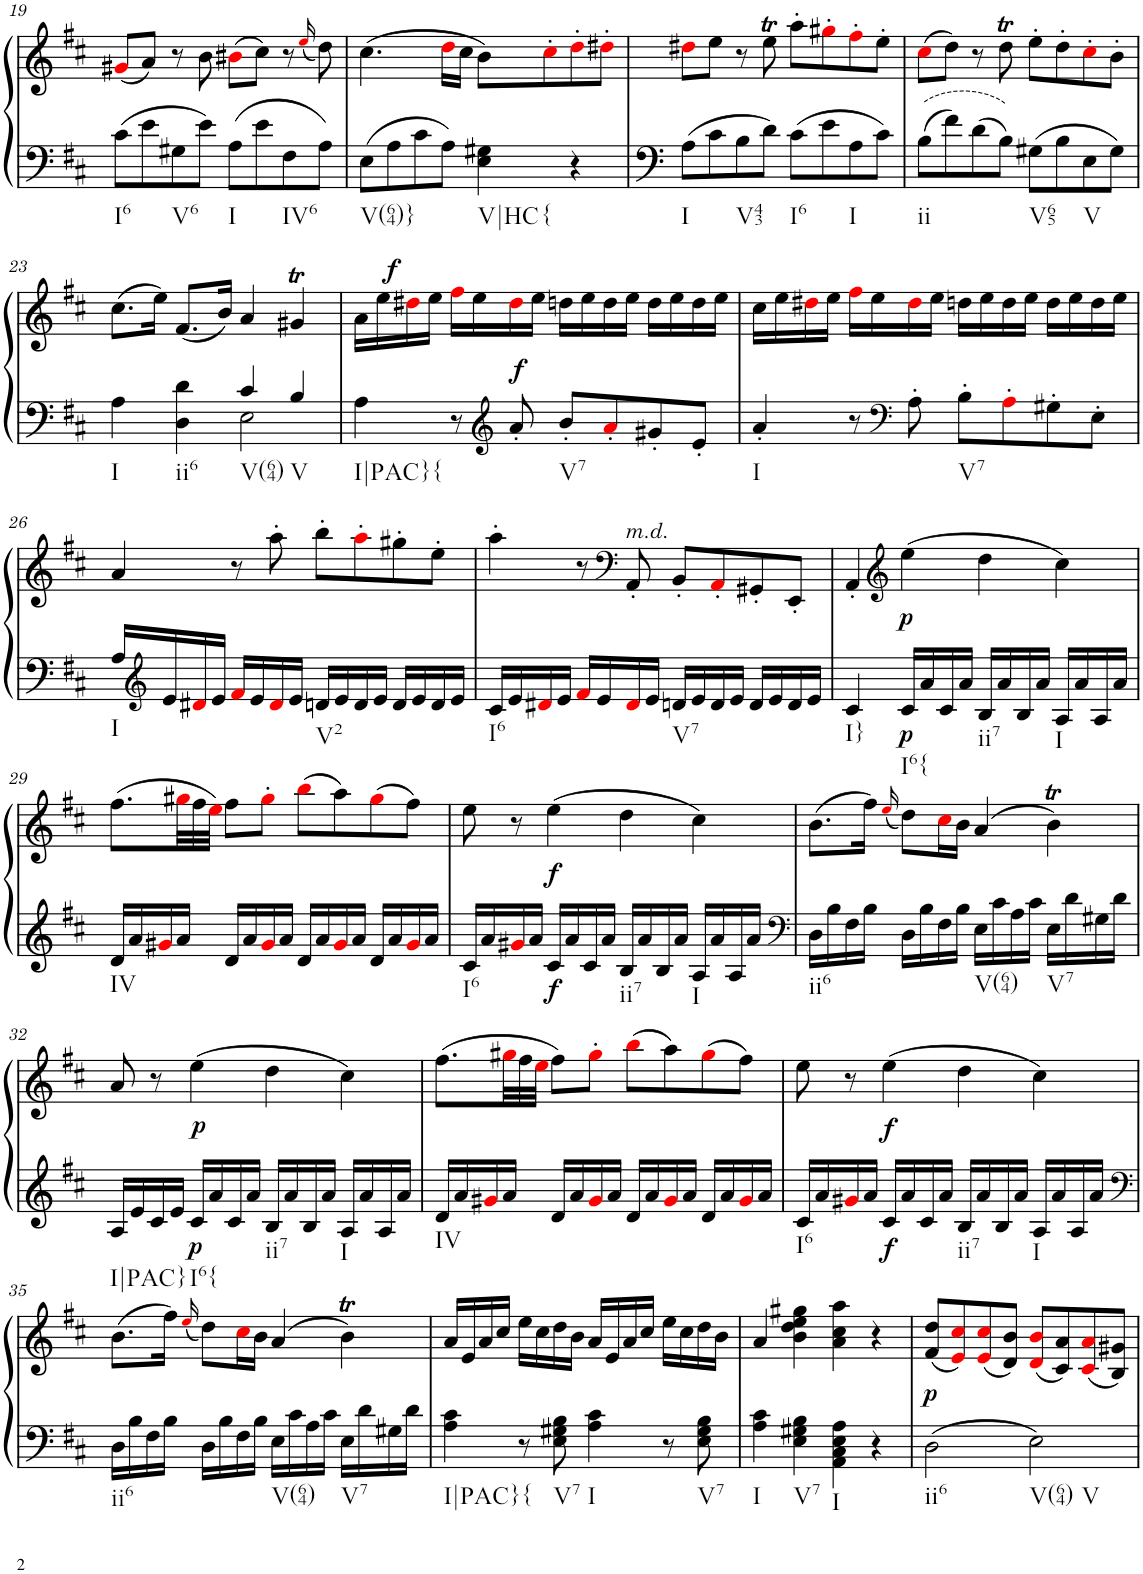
**kern	**kern	**dynam
*part1	*part1	*part1
*staff2	*staff1	*staff1/2
*I"Piano, Piano right	*	*
*I'Pno.	*	*
!!LO:PB:g=z
*clefF4	*clefG2	*
*k[f#c#]	*k[f#c#]	*
*M4/4	*M4/4	*
*met(c)	*met(c)	*
=19	=19	=19
!LO:TX:b:t=I6	!	!
8c#\L	(8g#Xi/L	.
8e\	8a/J)	.
!LO:TX:b:t=V6	!	!
8G#X\	8r	.
8e\J	8b\	.
!LO:TX:b:t=I	!	!
8A\L	(8b#Xi\L	.
8e\	8cc#\J)	.
!LO:TX:b:t=IV6	!	!
8F#\	8r	.
.	(16qeei/	.
8A\J	8dd\)	.
=20	=20	=20
!LO:TX:b:t=V(64)}	!	!
8E\L	(4.cc#\	.
8A\	.	.
8c#\	.	.
8A\J	16ddi\LL	.
.	16cc#\JJ	.
!LO:TX:b:t=V|HC	!	!
!LO:TX:b:t={	!	!
4E\ 4G#X\	8b\L)	.
.	8cc#'i\	.
4r	8dd'i\	.
.	8dd#X'i\J	.
=21	=21	=21
!LO:TX:b:t=I	!	!
8A\L	8dd#Xi\L	.
8c#\	8ee\J	.
!LO:TX:b:t=V43	!	!
8B\	8r	.
8d\J	8eeT\	.
!LO:TX:b:t=I6	!	!
8c#\L	8aa'\L	.
8e\	8gg#X'i\	.
!LO:TX:b:t=I	!	!
8A\	8ff#'i\	.
8c#\J	8ee'\J	.
=22	=22	=22
!LO:TX:b:t=ii	!	!
8B\L	(8cc#i\L	.
8f#\	8dd\J)	.
8d\	8r	.
8B\J	8ddT\	.
!LO:TX:b:t=V65	!	!
8G#X\L	8ee'\L	.
8B\	8dd'\	.
!LO:TX:b:t=V	!	!
8E\	8cc#'i\	.
8G#\J	8b'\J	.
!!LO:LB:g=z
=23	=23	=23
*^	*	*
!LO:TX:b:t=I	!	!	!
4A\	2ryy	(8.cc#\L	.
.	.	16ee\Jk)	.
!LO:TX:b:t=ii6	!	!	!
4D\ 4d\	.	(8.f#/L	.
.	.	16b/Jk)	.
!LO:TX:b:t=V(64)	!	!	!
4c#/	2E\	4a/	.
!LO:TX:b:t=V	!	!	!
4B/	.	4g#Xt/	.
*v	*v	*	*
=24	=24	=24
!LO:TX:b:t=I|PAC}{	!	!
4A\	16a\LL	.
!	!	!LO:DY:a
.	16ee\	f
.	16dd#Xi\	.
.	16ee\JJ	.
8r	16ff#i\LL	.
.	16ee\	.
*clefG2	*	*
!	!	!LO:DY:a=2
8a'/	16dd#i\	f
.	16ee\JJ	.
!LO:TX:b:t=V7	!	!
8b'/L	16ddn\LL	.
.	16ee\	.
8a'i/	16dd\	.
.	16ee\JJ	.
8g#X'/	16dd\LL	.
.	16ee\	.
8e'/J	16dd\	.
.	16ee\JJ	.
=25	=25	=25
!LO:TX:b:t=I	!	!
4a'/	16cc#\LL	.
.	16ee\	.
.	16dd#Xi\	.
.	16ee\JJ	.
8r	16ff#i\LL	.
.	16ee\	.
*clefF4	*	*
8A'\	16dd#i\	.
.	16ee\JJ	.
!LO:TX:b:t=V7	!	!
8B'\L	16ddn\LL	.
.	16ee\	.
8A'i\	16dd\	.
.	16ee\JJ	.
8G#X'\	16dd\LL	.
.	16ee\	.
8E'\J	16dd\	.
.	16ee\JJ	.
!!LO:LB:g=z
=26	=26	=26
!LO:TX:b:t=I	!	!
16A/LL	4a/	.
*clefG2	*	*
16e/	.	.
16d#Xi/	.	.
16e/JJ	.	.
16f#i/LL	8r	.
16e/	.	.
16d#i/	8aa'\	.
16e/JJ	.	.
!LO:TX:b:t=V2	!	!
16dn/LL	8bb'\L	.
16e/	.	.
16d/	8aa'i\	.
16e/JJ	.	.
16d/LL	8gg#X'\	.
16e/	.	.
16d/	8ee'\J	.
16e/JJ	.	.
=27	=27	=27
!LO:TX:b:t=I6	!	!
16c#/LL	4aa'\	.
16e/	.	.
16d#Xi/	.	.
16e/JJ	.	.
16f#i/LL	8r	.
16e/	.	.
*	*clefF4	*
!	!LO:TX:a:i:t=m.d.	!
16d#i/	8AA'/	.
16e/JJ	.	.
!LO:TX:b:t=V7	!	!
16dn/LL	8BB'/L	.
16e/	.	.
16d/	8AA'i/	.
16e/JJ	.	.
16d/LL	8GG#X'/	.
16e/	.	.
16d/	8EE'/J	.
16e/JJ	.	.
=28	=28	=28
!LO:TX:b:t=I}	!	!
4c#/	4AA'/	.
*	*clefG2	*
!LO:TX:b:t=I6{	!	!
!	!	!LO:DY:b=2
!	!	!LO:DY:n=1:b
16c#/LL	(4ee\	p p
16a/	.	.
16c#/	.	.
16a/JJ	.	.
!LO:TX:b:t=ii7	!	!
16B/LL	4dd\	.
16a/	.	.
16B/	.	.
16a/JJ	.	.
!LO:TX:b:t=I	!	!
16A/LL	4cc#\)	.
16a/	.	.
16A/	.	.
16a/JJ	.	.
!!LO:LB:g=z
=29	=29	=29
!LO:TX:b:t=IV	!	!
16d/LL	(8.ff#\L	.
16a/	.	.
16g#Xi/	.	.
*	*Xbrackettup	*
16a/JJ	48gg#Xi\LL	.
.	48ff#\	.
.	48eei\JJJ)	.
16d/LL	8ff#\L	.
16a/	.	.
16g#i/	8gg#'i\J	.
16a/JJ	.	.
16d/LL	(8bbi\L	.
16a/	.	.
16g#i/	8aa\)	.
16a/JJ	.	.
16d/LL	(8gg#i\	.
16a/	.	.
16g#i/	8ff#\J)	.
16a/JJ	.	.
=30	=30	=30
!LO:TX:b:t=I6	!	!
16c#/LL	8ee\	.
16a/	.	.
16g#Xi/	8r	.
16a/JJ	.	.
!	!	!LO:DY:b=2
!	!	!LO:DY:n=1:b
16c#/LL	(4ee\	f f
16a/	.	.
16c#/	.	.
16a/JJ	.	.
!LO:TX:b:t=ii7	!	!
16B/LL	4dd\	.
16a/	.	.
16B/	.	.
16a/JJ	.	.
!LO:TX:b:t=I	!	!
16A/LL	4cc#\)	.
16a/	.	.
16A/	.	.
16a/JJ	.	.
=31	=31	=31
*clefF4	*	*
!LO:TX:b:t=ii6	!	!
16D\LL	(8.b\L	.
16B\	.	.
16F#\	.	.
16B\JJ	16ff#\Jk)	.
.	(16qeei/	.
16D\LL	8dd\L)	.
16B\	.	.
16F#\	16cc#i\L	.
16B\JJ	16b\JJ	.
!LO:TX:b:t=V(64)	!	!
16E\LL	(4a/	.
16c#\	.	.
16A\	.	.
16c#\JJ	.	.
!LO:TX:b:t=V7	!	!
16E\LL	4bT\)	.
16d\	.	.
16G#X\	.	.
16d\JJ	.	.
!!LO:LB:g=z
=32	=32	=32
!LO:TX:b:t=I|PAC}	!	!
16A/LL	8a/	.
16e/	.	.
16c#/	8r	.
16e/JJ	.	.
!LO:TX:b:t=I6{	!	!
!	!	!LO:DY:b=2
!	!	!LO:DY:n=1:b
16c#/LL	(4ee\	p p
16a/	.	.
16c#/	.	.
16a/JJ	.	.
!LO:TX:b:t=ii7	!	!
16B/LL	4dd\	.
16a/	.	.
16B/	.	.
16a/JJ	.	.
!LO:TX:b:t=I	!	!
16A/LL	4cc#\)	.
16a/	.	.
16A/	.	.
16a/JJ	.	.
=33	=33	=33
!LO:TX:b:t=IV	!	!
16d/LL	(8.ff#\L	.
16a/	.	.
16g#Xi/	.	.
16a/JJ	48gg#Xi\LL	.
.	48ff#\	.
.	48eei\JJJ	.
16d/LL	8ff#\L)	.
16a/	.	.
16g#i/	8gg#'i\J	.
16a/JJ	.	.
16d/LL	(8bbi\L	.
16a/	.	.
16g#i/	8aa\)	.
16a/JJ	.	.
16d/LL	(8gg#i\	.
16a/	.	.
16g#i/	8ff#\J)	.
16a/JJ	.	.
=34	=34	=34
!LO:TX:b:t=I6	!	!
16c#/LL	8ee\	.
16a/	.	.
16g#Xi/	8r	.
16a/JJ	.	.
!	!	!LO:DY:b=2
!	!	!LO:DY:n=1:b
16c#/LL	(4ee\	f f
16a/	.	.
16c#/	.	.
16a/JJ	.	.
!LO:TX:b:t=ii7	!	!
16B/LL	4dd\	.
16a/	.	.
16B/	.	.
16a/JJ	.	.
!LO:TX:b:t=I	!	!
16A/LL	4cc#\)	.
16a/	.	.
16A/	.	.
16a/JJ	.	.
!!LO:LB:g=z
=35	=35	=35
*clefF4	*	*
!LO:TX:b:t=ii6	!	!
16D\LL	(8.b\L	.
16B\	.	.
16F#\	.	.
16B\JJ	16ff#\Jk)	.
.	(16qeei/	.
16D\LL	8dd\L)	.
16B\	.	.
16F#\	16cc#i\L	.
16B\JJ	16b\JJ	.
!LO:TX:b:t=V(64)	!	!
16E\LL	(4a/	.
16c#\	.	.
16A\	.	.
16c#\JJ	.	.
!LO:TX:b:t=V7	!	!
16E\LL	4bT\)	.
16d\	.	.
16G#X\	.	.
16d\JJ	.	.
=36	=36	=36
!LO:TX:b:t=I|PAC}{	!	!
4A\ 4c#\	16a/LL	.
.	16e/	.
.	16a/	.
.	16cc#/JJ	.
8r	16ee\LL	.
.	16cc#\	.
!LO:TX:b:t=V7	!	!
8E\ 8G#X\ 8B\	16dd\	.
.	16b\JJ	.
!LO:TX:b:t=I	!	!
4A\ 4c#\	16a/LL	.
.	16e/	.
.	16a/	.
.	16cc#/JJ	.
8r	16ee\LL	.
.	16cc#\	.
!LO:TX:b:t=V7	!	!
8E\ 8G#\ 8B\	16dd\	.
.	16b\JJ	.
=37	=37	=37
!LO:TX:b:t=I	!	!
4A\ 4c#\	4a/	.
!LO:TX:b:t=V7	!	!
4E\ 4G#X\ 4B\	4b\ 4dd\ 4ee\ 4gg#X\	.
!LO:TX:b:t=I	!	!
4AA\ 4C#\ 4E\ 4A\	4a\ 4cc#\ 4aa\	.
4r	4r	.
=38	=38	=38
!LO:TX:b:t=ii6	!	!
!	!	!LO:DY:b
2D\	(8f#/ 8dd/L	p
.	8ei/ 8cc#i/)	.
.	(8ei/ 8cc#i/	.
.	8d/ 8b/J)	.
!LO:TX:b:t=V(64)	!	!
!LO:TX:b:t=V	!	!
2E\	(8di/ 8bi/L	.
.	8c#/ 8a/)	.
.	(8c#i/ 8ai/	.
.	8B/ 8g#X/J)	.
=	=	=
*-	*-	*-
